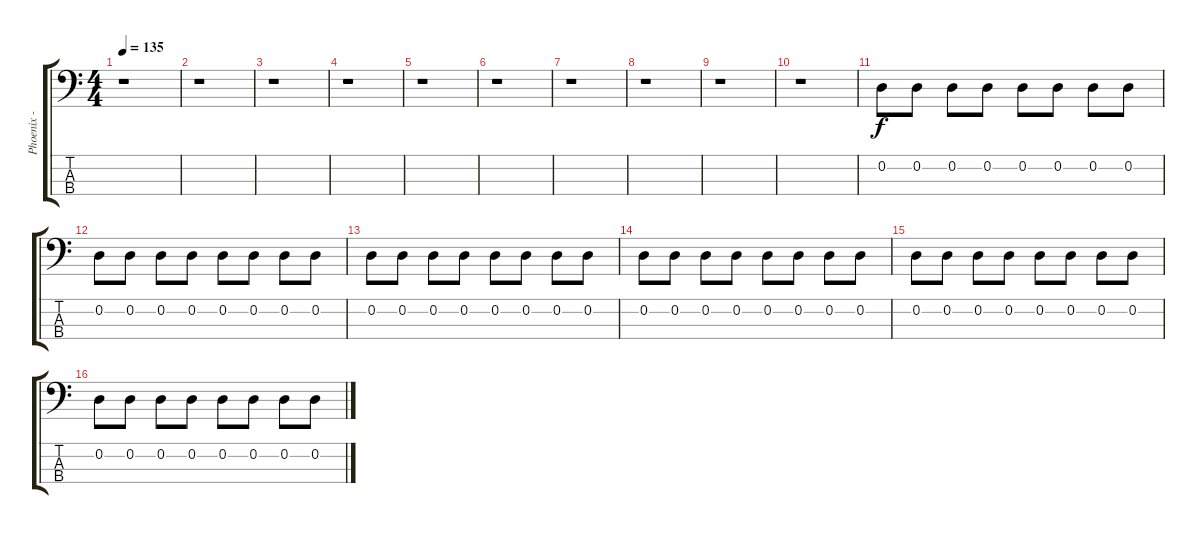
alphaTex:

\track ("Phoenix - Bass" "Phoenix - ") {instrument electricbasspick}
\staff {score tabs}
\tuning (G2 D2 A1 E1) {hide}
\ts (4 4)
\tempo 135
\clef f4
\ks c
r.1{dy f} |
r.1 |
r.1 |
r.1 |
r.1 |
r.1 |
r.1 |
r.1 |
r.1 |
r.1 |
0.2.8 0.2.8 0.2.8 0.2.8 0.2.8 0.2.8 0.2.8 0.2.8 |
0.2.8 0.2.8 0.2.8 0.2.8 0.2.8 0.2.8 0.2.8 0.2.8 |
0.2.8 0.2.8 0.2.8 0.2.8 0.2.8 0.2.8 0.2.8 0.2.8 |
0.2.8 0.2.8 0.2.8 0.2.8 0.2.8 0.2.8 0.2.8 0.2.8 |
0.2.8 0.2.8 0.2.8 0.2.8 0.2.8 0.2.8 0.2.8 0.2.8 |
0.2.8 0.2.8 0.2.8 0.2.8 0.2.8 0.2.8 0.2.8 0.2.8
